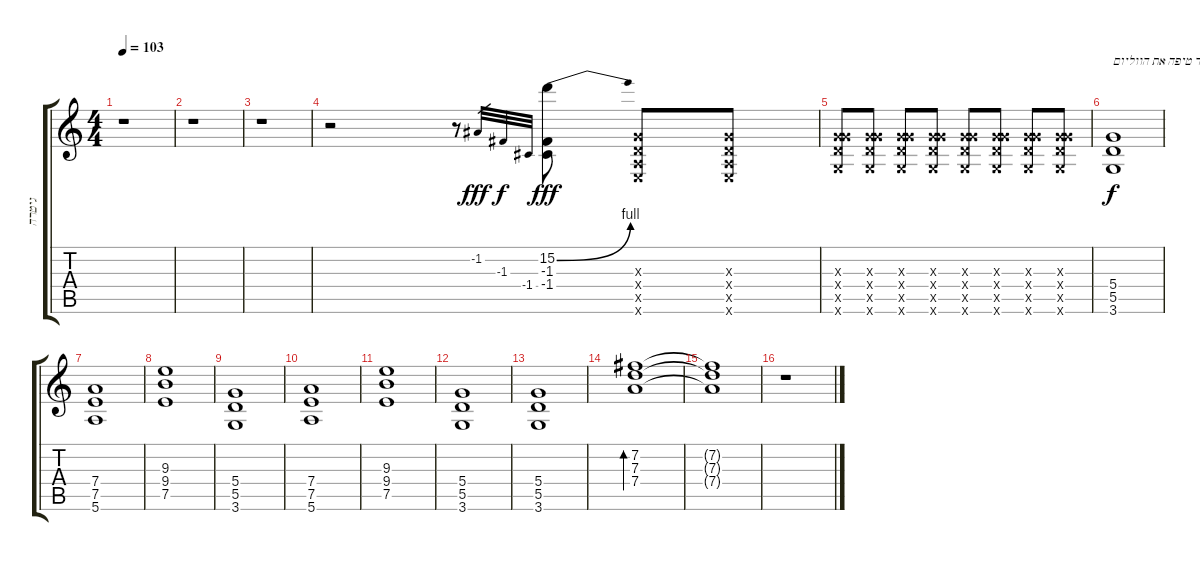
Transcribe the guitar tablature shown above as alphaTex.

\track ("גיטרה" "גיטרה") {instrument distortionguitar}
\staff {score tabs}
\tuning (E4 B3 G3 D3 A2 E2) {hide}
\ts (4 4)
\tempo 103
\clef g2
\ks c
r.1{dy f} |
r.1 |
r.1 |
r.2{volume 16 balance 1} r.8 -1.2.32{gr dy fff} -1.3.32{gr dy f} -1.4.32{gr} (15.2{be (bend 0 0 60 4)} -1.3 -1.4).8{dy fff} (0.3{x} 0.4{x} 0.5{x} 0.6{x}).8 (0.3{x} 0.4{x} 0.5{x} 0.6{x}).8 |
(0.3{x} 5.4{x} 5.5{x} 3.6{x}).8 (0.3{x} 5.4{x} 5.5{x} 3.6{x}).8 (0.3{x} 5.4{x} 5.5{x} 3.6{x}).8 (0.3{x} 5.4{x} 5.5{x} 3.6{x}).8 (0.3{x} 5.4{x} 5.5{x} 3.6{x}).8 (0.3{x} 5.4{x} 5.5{x} 3.6{x}).8 (0.3{x} 5.4{x} 5.5{x} 3.6{x}).8 (0.3{x} 5.4{x} 5.5{x} 3.6{x}).8 |
(5.4 5.5 3.6).1{txt "שוב פעם להוריד טיפה את הווליום" dy f volume 12 balance 8} |
(7.4 7.5 5.6).1 |
(9.3 9.4 7.5).1 |
(5.4 5.5 3.6).1 |
(7.4 7.5 5.6).1 |
(9.3 9.4 7.5).1 |
(5.4 5.5 3.6).1 |
(5.4 5.5 3.6).1 |
(7.2 7.3 7.4).1{bd 120 volume 0} |
(7.2{t} 7.3{t} 7.4{t}).1 |
r.1
